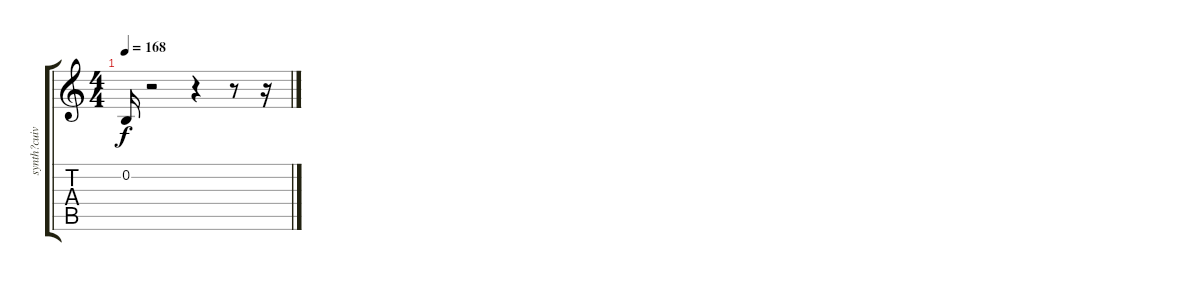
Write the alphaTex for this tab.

\track ("synth?cuivres" "synth?cuiv") {instrument brasssection}
\staff {score tabs}
\tuning (E4 B3 G3 D3 A2 E2) {hide}
\ts (4 4)
\tempo 168
\clef g2
\ks c
0.2{t}.16{dy f} r.2 r.4 r.8 r.16
